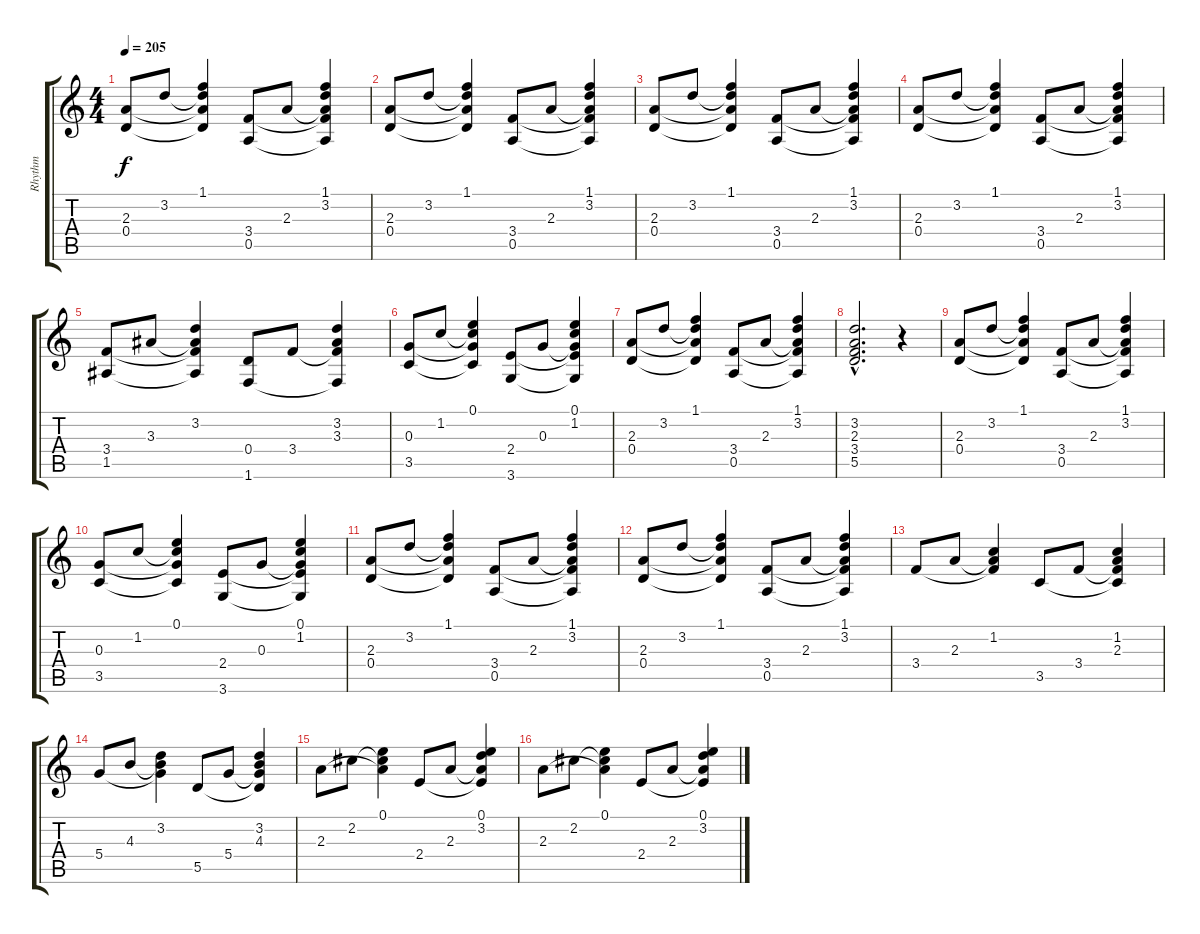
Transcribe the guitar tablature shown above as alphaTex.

\track ("Rhythm" "Rhythm") {instrument acousticguitarsteel}
\staff {score tabs}
\tuning (E4 B3 G3 D3 A2 E2) {hide}
\ts (4 4)
\tempo 205
\clef g2
\ks c
(2.3 0.4).8{dy f} 3.2.8 (1.1 3.2{t} 2.3{t} 0.4{t}).4 (3.4 0.5).8 2.3.8 (1.1 3.2 2.3{t} 3.4{t} 0.5{t}).4 |
(2.3 0.4).8 3.2.8 (1.1 3.2{t} 2.3{t} 0.4{t}).4 (3.4 0.5).8 2.3.8 (1.1 3.2 2.3{t} 3.4{t} 0.5{t}).4 |
(2.3 0.4).8 3.2.8 (1.1 3.2{t} 2.3{t} 0.4{t}).4 (3.4 0.5).8 2.3.8 (1.1 3.2 2.3{t} 3.4{t} 0.5{t}).4 |
(2.3 0.4).8 3.2.8 (1.1 3.2{t} 2.3{t} 0.4{t}).4 (3.4 0.5).8 2.3.8 (1.1 3.2 2.3{t} 3.4{t} 0.5{t}).4 |
(3.4 1.5).8 3.3.8 (3.2 3.3{t} 3.4{t} 1.5{t}).4 (0.4 1.6).8 3.4.8 (3.2 3.3 3.4{t} 1.6{t}).4 |
(0.3 3.5).8 1.2.8 (0.1 1.2{t} 0.3{t} 3.5{t}).4 (2.4 3.6).8 0.3.8 (0.1 1.2 0.3{t} 2.4{t} 3.6{t}).4 |
(2.3 0.4).8 3.2.8 (1.1 3.2{t} 2.3{t} 0.4{t}).4 (3.4 0.5).8 2.3.8 (1.1 3.2 2.3{t} 3.4{t} 0.5{t}).4 |
(3.2{hac} 2.3{hac} 3.4{hac} 5.5{hac}).2{d} r.4 |
(2.3 0.4).8 3.2.8 (1.1 3.2{t} 2.3{t} 0.4{t}).4 (3.4 0.5).8 2.3.8 (1.1 3.2 2.3{t} 3.4{t} 0.5{t}).4 |
(0.3 3.5).8 1.2.8 (0.1 1.2{t} 0.3{t} 3.5{t}).4 (2.4 3.6).8 0.3.8 (0.1 1.2 0.3{t} 2.4{t} 3.6{t}).4 |
(2.3 0.4).8 3.2.8 (1.1 3.2{t} 2.3{t} 0.4{t}).4 (3.4 0.5).8 2.3.8 (1.1 3.2 2.3{t} 3.4{t} 0.5{t}).4 |
(2.3 0.4).8 3.2.8 (1.1 3.2{t} 2.3{t} 0.4{t}).4 (3.4 0.5).8 2.3.8 (1.1 3.2 2.3{t} 3.4{t} 0.5{t}).4 |
3.4.8 2.3.8 (1.2 2.3{t} 3.4{t}).4 3.5.8 3.4.8 (1.2 2.3 3.4{t} 3.5{t}).4 |
5.4.8 4.3.8 (3.2 4.3{t} 5.4{t}).4 5.5.8 5.4.8 (3.2 4.3 5.4{t} 5.5{t}).4 |
2.3.8 2.2.8 (0.1 2.2{t} 2.3{t}).4 2.4.8 2.3.8 (0.1 3.2 2.3{t} 2.4{t}).4 |
2.3.8 2.2.8 (0.1 2.2{t} 2.3{t}).4 2.4.8 2.3.8 (0.1 3.2 2.3{t} 2.4{t}).4
